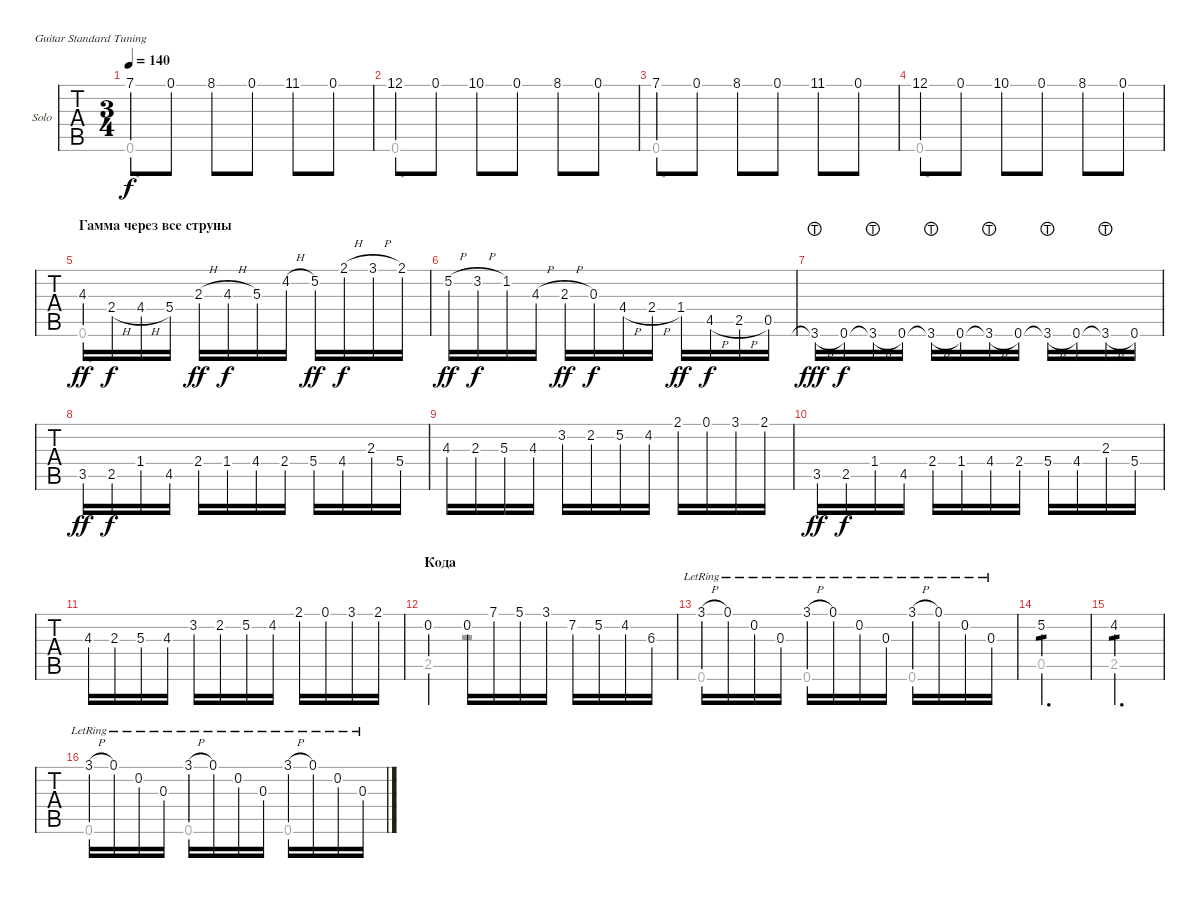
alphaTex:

\bracketExtendMode groupsimilarinstruments
\firstSystemTrackNameOrientation horizontal
\otherSystemsTrackNameOrientation horizontal
\track ("Solo Guitar" "Solo") {instrument acousticguitarsteel}
\staff {tabs}
\tuning (E4 B3 G3 D3 A2 E2)
\voice
\ts (3 4)
\tempo 140
\clef g2
\ks c
7.1.8{dy f} 0.1.8 8.1.8 0.1.8 11.1.8 0.1.8 |
12.1.8 0.1.8 10.1.8 0.1.8 8.1.8 0.1.8 |
7.1.8 0.1.8 8.1.8 0.1.8 11.1.8 0.1.8 |
12.1.8 0.1.8 10.1.8 0.1.8 8.1.8 0.1.8 |
\section ("" "Гамма через все струны")
4.3.16{dy ff} 2.4{h}.16{dy f} 4.4{h}.16 5.4.16 2.3{h}.16{dy ff} 4.3{h}.16{dy f} 5.3.16 4.2{h}.16 5.2.16{dy ff} 2.1{h}.16{dy f} 3.1{h}.16 2.1.16 |
5.2{h}.16{dy ff} 3.2{h}.16{dy f} 1.2.16 4.3{h}.16 2.3{h}.16{dy ff} 0.3.16{dy f} 4.4{h}.16 2.4{h}.16 1.4.16{dy ff} 4.5{h}.16{dy f} 2.5{h}.16 0.5.16 |
3.6{h lht}.16{dy fff} 0.6.16{dy f} 3.6{h lht}.16 0.6.16 3.6{h lht}.16 0.6.16 3.6{h lht}.16 0.6.16 3.6{h lht}.16 0.6.16 3.6{h lht}.16 0.6.16 |
3.5.16{dy ff} 2.5.16{dy f} 1.4.16 4.5.16 2.4.16 1.4.16 4.4.16 2.4.16 5.4.16 4.4.16 2.3.16 5.4.16 |
4.3.16 2.3.16 5.3.16 4.3.16 3.2.16 2.2.16 5.2.16 4.2.16 2.1.16 0.1.16 3.1.16 2.1.16 |
3.5.16{dy ff} 2.5.16{dy f} 1.4.16 4.5.16 2.4.16 1.4.16 4.4.16 2.4.16 5.4.16 4.4.16 2.3.16 5.4.16 |
4.3.16 2.3.16 5.3.16 4.3.16 3.2.16 2.2.16 5.2.16 4.2.16 2.1.16 0.1.16 3.1.16 2.1.16 |
\section ("" "Кода")
0.2.4 0.2.16 7.1.16 5.1.16 3.1.16 7.2.16 5.2.16 4.2.16 6.3.16 |
3.1{h lr}.16 0.1{lr}.16 0.2{lr}.16 0.3{lr}.16 3.1{h lr}.16 0.1{lr}.16 0.2{lr}.16 0.3{lr}.16 3.1{h lr}.16 0.1{lr}.16 0.2{lr}.16 0.3{lr}.16 |
5.2.2{d tp 1} |
4.2.2{d tp 1} |
3.1{h lr}.16 0.1{lr}.16 0.2{lr}.16 0.3{lr}.16 3.1{h lr}.16 0.1{lr}.16 0.2{lr}.16 0.3{lr}.16 3.1{h lr}.16 0.1{lr}.16 0.2{lr}.16 0.3{lr}.16
\voice
\clef g2
\ottava regular
\simile none
\ks c
0.6.2{d dy f} |
0.6.2{d} |
0.6.2{d} |
0.6.2{d} |
0.6.2{d} |
|
|
|
|
|
|
2.5.4 r.2 |
0.6.4 0.6.4 0.6.4 |
0.5.2{d} |
2.5.2{d} |
0.6.4 0.6.4 0.6.4
